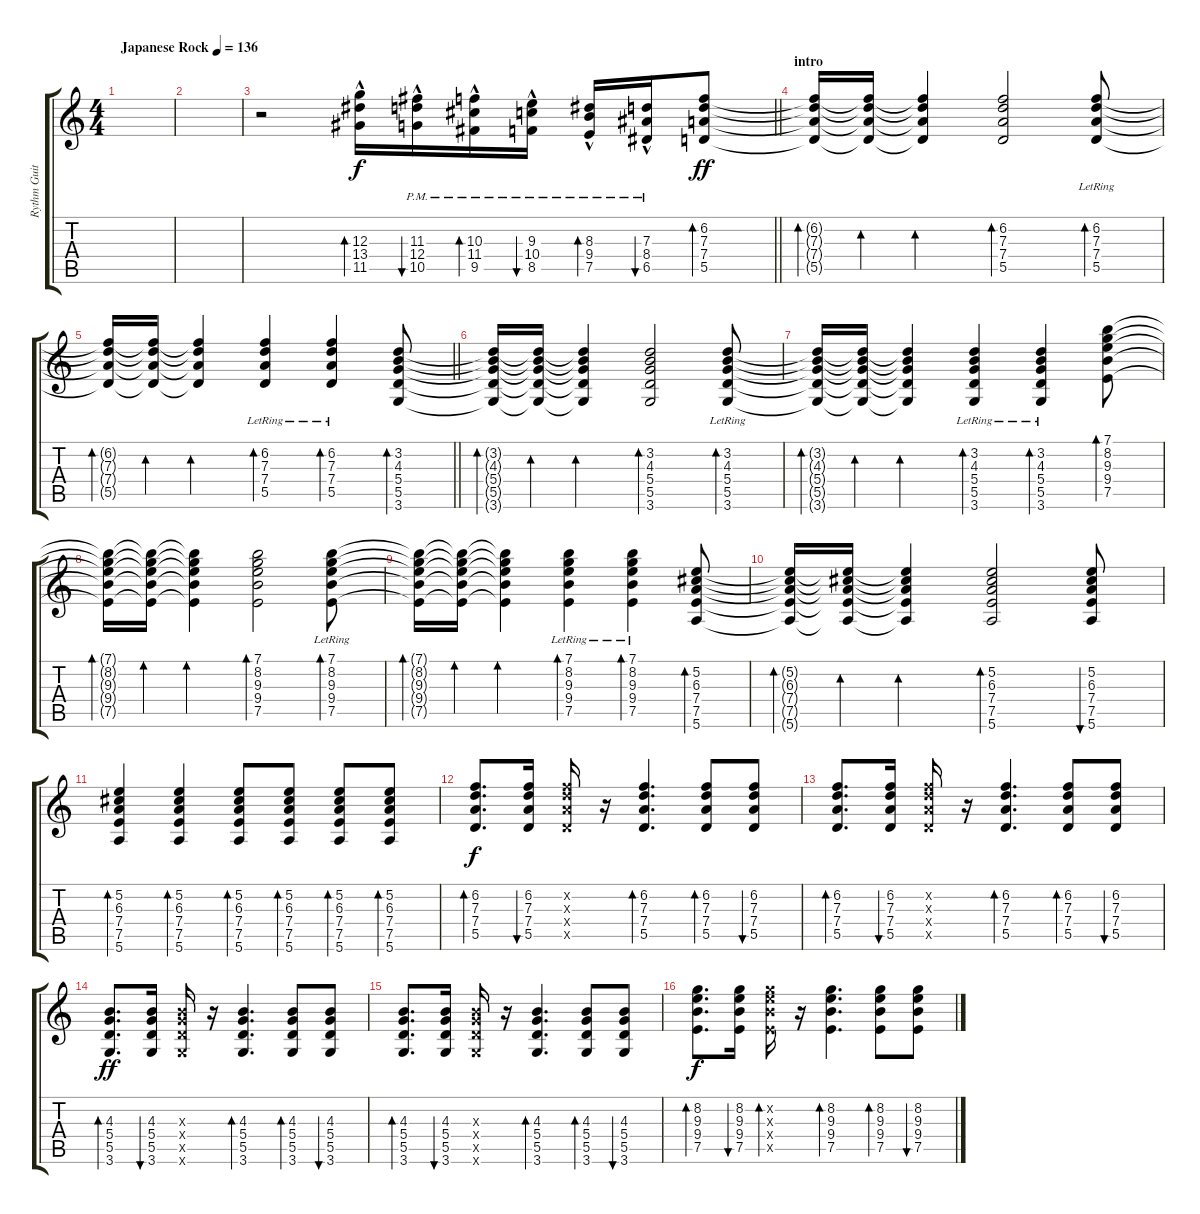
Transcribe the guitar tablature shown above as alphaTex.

\track ("Rythm Guitar" "Rythm Guit") {instrument electricguitarclean}
\staff {score tabs}
\tuning (E4 B3 G3 D3 A2 E2) {hide}
\ts (4 4)
\tempo (136 "Japanese Rock")
\clef g2
\ks c
|
|
\barLineRight lightlight
r.2 (12.3{hac} 13.4{hac} 11.5{hac}).16{bd 60} (11.3{hac pm} 12.4{hac pm} 10.5{hac pm}).16{bu 60} (10.3{hac pm} 11.4{hac pm} 9.5{hac pm}).16{bd 60} (9.3{hac pm} 10.4{hac pm} 8.5{hac pm}).16{bu 60} (8.3{hac pm} 9.4{hac pm} 7.5{hac pm}).16{bd 60} (7.3{hac pm} 8.4{hac pm} 6.5{hac pm}).16{bu 60} (6.2 7.3 7.4 5.5).8{bd 60 dy ff} |
\section ("" "intro")
(6.2{t} 7.3{t} 7.4{t} 5.5{t}).16{bd 60} (6.2{t} 7.3{t} 7.4{t} 5.5{t}).16{bd 60} (6.2{t} 7.3{t} 7.4{t} 5.5{t}).4{bd 60} (6.2 7.3 7.4 5.5).2{bd 60} (6.2{lr} 7.3{lr} 7.4{lr} 5.5{lr}).8{bd 60} |
\barLineRight lightlight
(6.2{t} 7.3{t} 7.4{t} 5.5{t}).16{bd 60} (6.2{t} 7.3{t} 7.4{t} 5.5{t}).16{bd 60} (6.2{t} 7.3{t} 7.4{t} 5.5{t}).4{bd 60} (6.2{lr} 7.3{lr} 7.4{lr} 5.5{lr}).4{bd 60} (6.2{lr} 7.3{lr} 7.4{lr} 5.5{lr}).4{bd 60} (3.2 4.3 5.4 5.5 3.6).8{bd 60} |
(3.2{t} 4.3{t} 5.4{t} 5.5{t} 3.6{t}).16{bd 60} (3.2{t} 4.3{t} 5.4{t} 5.5{t} 3.6{t}).16{bd 60} (3.2{t} 4.3{t} 5.4{t} 5.5{t} 3.6{t}).4{bd 60} (3.2 4.3 5.4 5.5 3.6).2{bd 60} (3.2{lr} 4.3{lr} 5.4{lr} 5.5{lr} 3.6{lr}).8{bd 60} |
(3.2{t} 4.3{t} 5.4{t} 5.5{t} 3.6{t}).16{bd 60} (3.2{t} 4.3{t} 5.4{t} 5.5{t} 3.6{t}).16{bd 60} (3.2{t} 4.3{t} 5.4{t} 5.5{t} 3.6{t}).4{bd 60} (3.2{lr} 4.3{lr} 5.4{lr} 5.5{lr} 3.6{lr}).4{bd 60} (3.2{lr} 4.3{lr} 5.4{lr} 5.5{lr} 3.6{lr}).4{bd 60} (7.1 8.2 9.3 9.4 7.5).8{bd 60} |
(7.1{t} 8.2{t} 9.3{t} 9.4{t} 7.5{t}).16{bd 60} (7.1{t} 8.2{t} 9.3{t} 9.4{t} 7.5{t}).16{bd 60} (7.1{t} 8.2{t} 9.3{t} 9.4{t} 7.5{t}).4{bd 60} (7.1 8.2 9.3 9.4 7.5).2{bd 60} (7.1{lr} 8.2{lr} 9.3{lr} 9.4{lr} 7.5{lr}).8{bd 60} |
(7.1{t} 8.2{t} 9.3{t} 9.4{t} 7.5{t}).16{bd 60} (7.1{t} 8.2{t} 9.3{t} 9.4{t} 7.5{t}).16{bd 60} (7.1{t} 8.2{t} 9.3{t} 9.4{t} 7.5{t}).4{bd 60} (7.1 8.2{lr} 9.3{lr} 9.4{lr} 7.5{lr}).4{bd 60} (7.1 8.2{lr} 9.3{lr} 9.4{lr} 7.5{lr}).4{bd 60} (5.2 6.3 7.4 7.5 5.6).8{bd 60} |
(5.2{t} 6.3{t} 7.4{t} 7.5{t} 5.6{t}).16{bd 60} (5.2{t} 6.3{t} 7.4{t} 7.5{t} 5.6{t}).16{bd 60} (5.2{t} 6.3{t} 7.4{t} 7.5{t} 5.6{t}).4{bd 60} (5.2 6.3 7.4 7.5 5.6).2{bd 60} (5.2 6.3 7.4 7.5 5.6).8{bu 60} |
(5.2 6.3 7.4 7.5 5.6).4{bd 60} (5.2 6.3 7.4 7.5 5.6).4{bd 60} (5.2 6.3 7.4 7.5 5.6).8{bd 60} (5.2 6.3 7.4 7.5 5.6).8{bd 60} (5.2 6.3 7.4 7.5 5.6).8{bd 60} (5.2 6.3 7.4 7.5 5.6).8{bd 60} |
(6.2 7.3 7.4 5.5).8{d bd 60 dy f} (6.2 7.3 7.4 5.5).16{bu 60} (6.2{x} 7.3{x} 7.4{x} 5.5{x}).16 r.16 (6.2 7.3 7.4 5.5).4{d bd 60} (6.2 7.3 7.4 5.5).8{bd 60} (6.2 7.3 7.4 5.5).8{bu 60} |
(6.2 7.3 7.4 5.5).8{d bd 60} (6.2 7.3 7.4 5.5).16{bu 60} (6.2{x} 7.3{x} 7.4{x} 5.5{x}).16 r.16 (6.2 7.3 7.4 5.5).4{d bd 60} (6.2 7.3 7.4 5.5).8{bd 60} (6.2 7.3 7.4 5.5).8{bu 60} |
(4.3 5.4 5.5 3.6).8{d bd 60 dy ff} (4.3 5.4 5.5 3.6).16{bu 60} (4.3{x} 5.4{x} 5.5{x} 3.6{x}).16 r.16 (4.3 5.4 5.5 3.6).4{d bd 60} (4.3 5.4 5.5 3.6).8{bd 60} (4.3 5.4 5.5 3.6).8{bu 60} |
(4.3 5.4 5.5 3.6).8{d bd 60} (4.3 5.4 5.5 3.6).16{bu 60} (4.3{x} 5.4{x} 5.5{x} 3.6{x}).16 r.16 (4.3 5.4 5.5 3.6).4{d bd 60} (4.3 5.4 5.5 3.6).8{bd 60} (4.3 5.4 5.5 3.6).8{bu 60} |
(8.2 9.3 9.4 7.5).8{d bd 60 dy f} (8.2 9.3 9.4 7.5).16{bu 60} (8.2{x} 9.3{x} 9.4{x} 7.5{x}).16{bd 60} r.16 (8.2 9.3 9.4 7.5).4{d bd 60} (8.2 9.3 9.4 7.5).8{bd 60} (8.2 9.3 9.4 7.5).8{bu 60}
